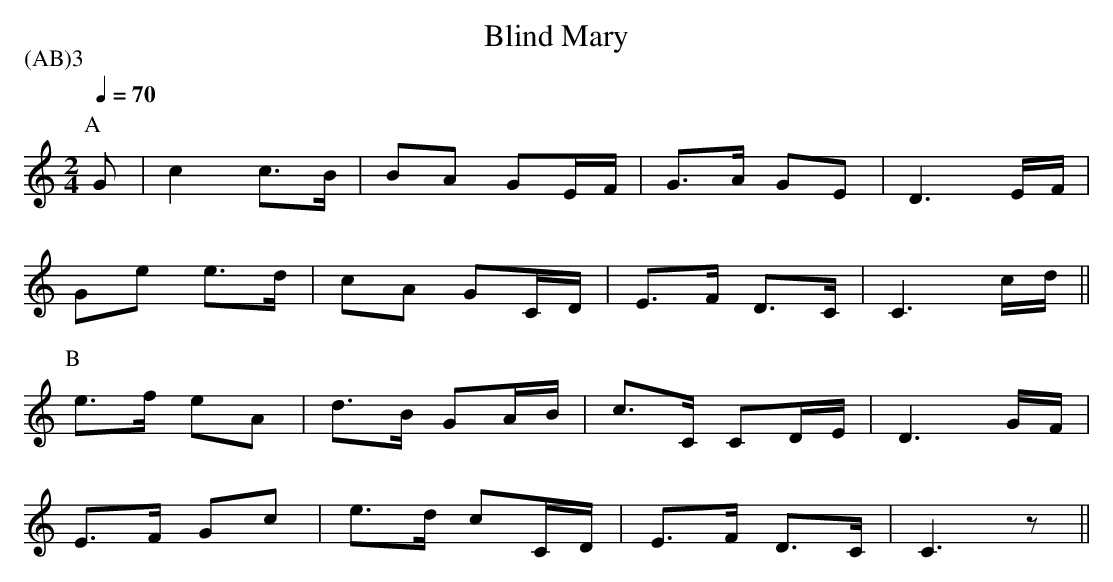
X:1
T:Blind Mary
P:(AB)3
M:2/4
L:1/8
Q:1/4=70
K:Cmaj
P:A
G \
| c2 c>B | BA GE/2F/2 | G>A GE | D3 E/2F/2 |
Ge e>d | cA GC/2D/2 | E>F D>C | C3 c/2d/2 ||
P:B
e>f eA | d>B GA/2B/2 | c>C CD/2E/2 | D3 G/2F/2 |
E>F Gc | e>d cC/2D/2|E>F D>C | C3 z ||
